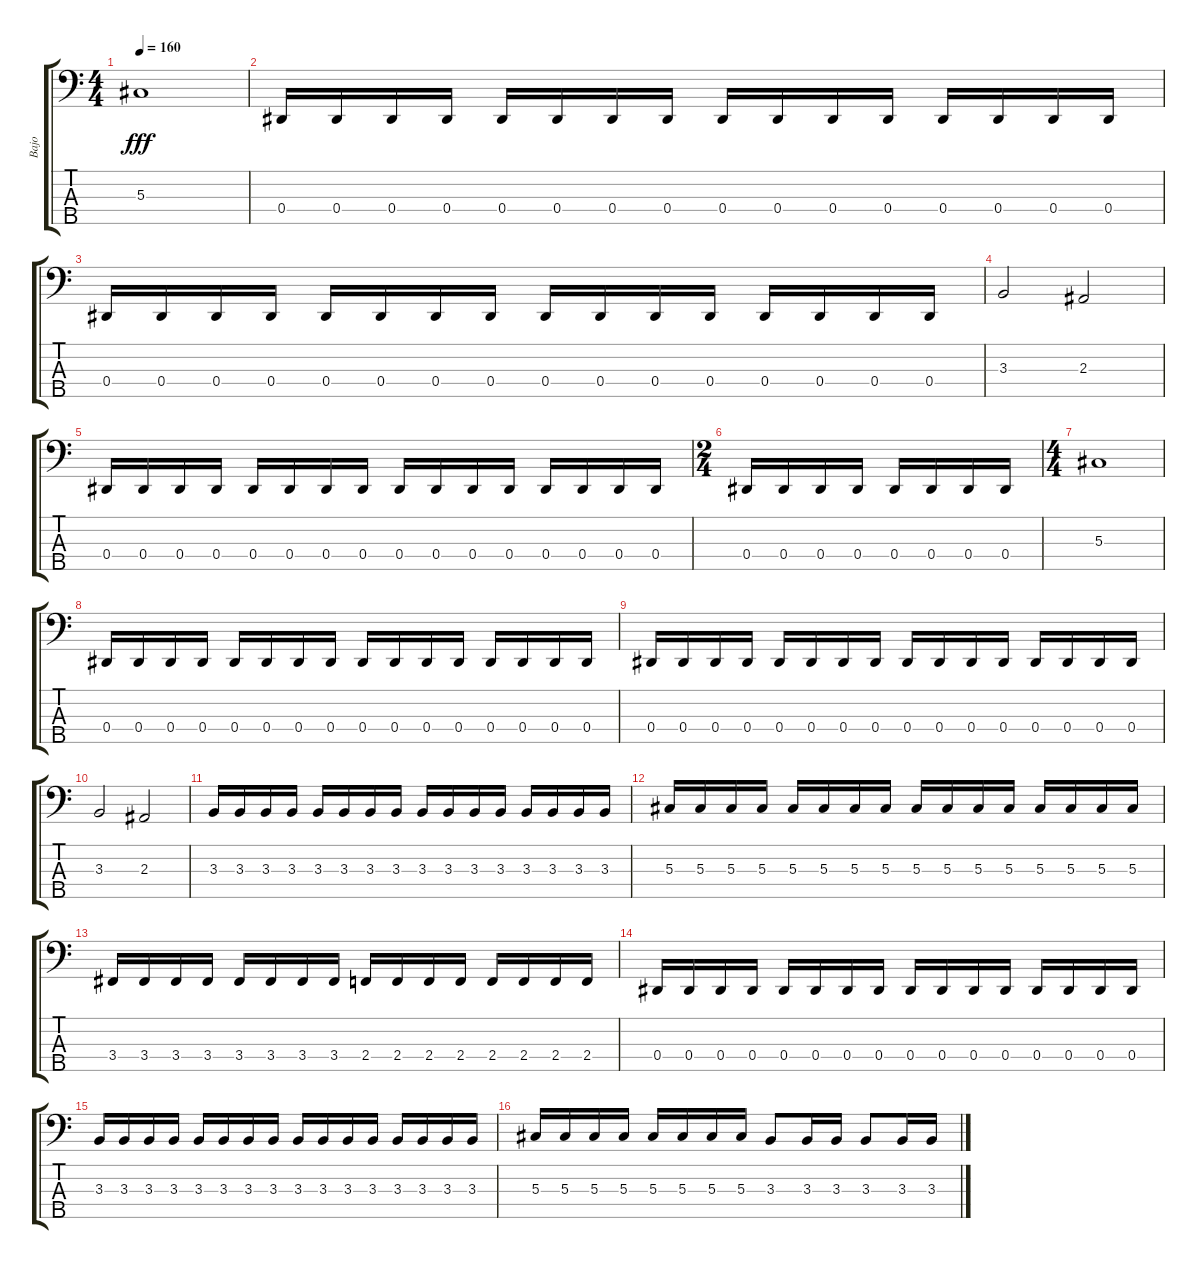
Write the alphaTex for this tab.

\track ("Bajo" "Bajo") {instrument electricbassfinger}
\staff {score tabs}
\tuning (Gb2 Db2 Ab1 Eb1 Bb0) {hide}
\ts (4 4)
\tempo 160
\clef f4
\ks c
5.3.1{dy fff} |
0.4.16 0.4.16 0.4.16 0.4.16 0.4.16 0.4.16 0.4.16 0.4.16 0.4.16 0.4.16 0.4.16 0.4.16 0.4.16 0.4.16 0.4.16 0.4.16 |
0.4.16 0.4.16 0.4.16 0.4.16 0.4.16 0.4.16 0.4.16 0.4.16 0.4.16 0.4.16 0.4.16 0.4.16 0.4.16 0.4.16 0.4.16 0.4.16 |
3.3.2 2.3.2 |
0.4.16 0.4.16 0.4.16 0.4.16 0.4.16 0.4.16 0.4.16 0.4.16 0.4.16 0.4.16 0.4.16 0.4.16 0.4.16 0.4.16 0.4.16 0.4.16 |
\ts (2 4)
0.4.16 0.4.16 0.4.16 0.4.16 0.4.16 0.4.16 0.4.16 0.4.16 |
\ts (4 4)
5.3.1 |
0.4.16 0.4.16 0.4.16 0.4.16 0.4.16 0.4.16 0.4.16 0.4.16 0.4.16 0.4.16 0.4.16 0.4.16 0.4.16 0.4.16 0.4.16 0.4.16 |
0.4.16 0.4.16 0.4.16 0.4.16 0.4.16 0.4.16 0.4.16 0.4.16 0.4.16 0.4.16 0.4.16 0.4.16 0.4.16 0.4.16 0.4.16 0.4.16 |
3.3.2 2.3.2 |
3.3.16 3.3.16 3.3.16 3.3.16 3.3.16 3.3.16 3.3.16 3.3.16 3.3.16 3.3.16 3.3.16 3.3.16 3.3.16 3.3.16 3.3.16 3.3.16 |
5.3.16 5.3.16 5.3.16 5.3.16 5.3.16 5.3.16 5.3.16 5.3.16 5.3.16 5.3.16 5.3.16 5.3.16 5.3.16 5.3.16 5.3.16 5.3.16 |
3.4.16 3.4.16 3.4.16 3.4.16 3.4.16 3.4.16 3.4.16 3.4.16 2.4.16 2.4.16 2.4.16 2.4.16 2.4.16 2.4.16 2.4.16 2.4.16 |
0.4.16 0.4.16 0.4.16 0.4.16 0.4.16 0.4.16 0.4.16 0.4.16 0.4.16 0.4.16 0.4.16 0.4.16 0.4.16 0.4.16 0.4.16 0.4.16 |
3.3.16 3.3.16 3.3.16 3.3.16 3.3.16 3.3.16 3.3.16 3.3.16 3.3.16 3.3.16 3.3.16 3.3.16 3.3.16 3.3.16 3.3.16 3.3.16 |
5.3.16 5.3.16 5.3.16 5.3.16 5.3.16 5.3.16 5.3.16 5.3.16 3.3.8 3.3.16 3.3.16 3.3.8 3.3.16 3.3.16
